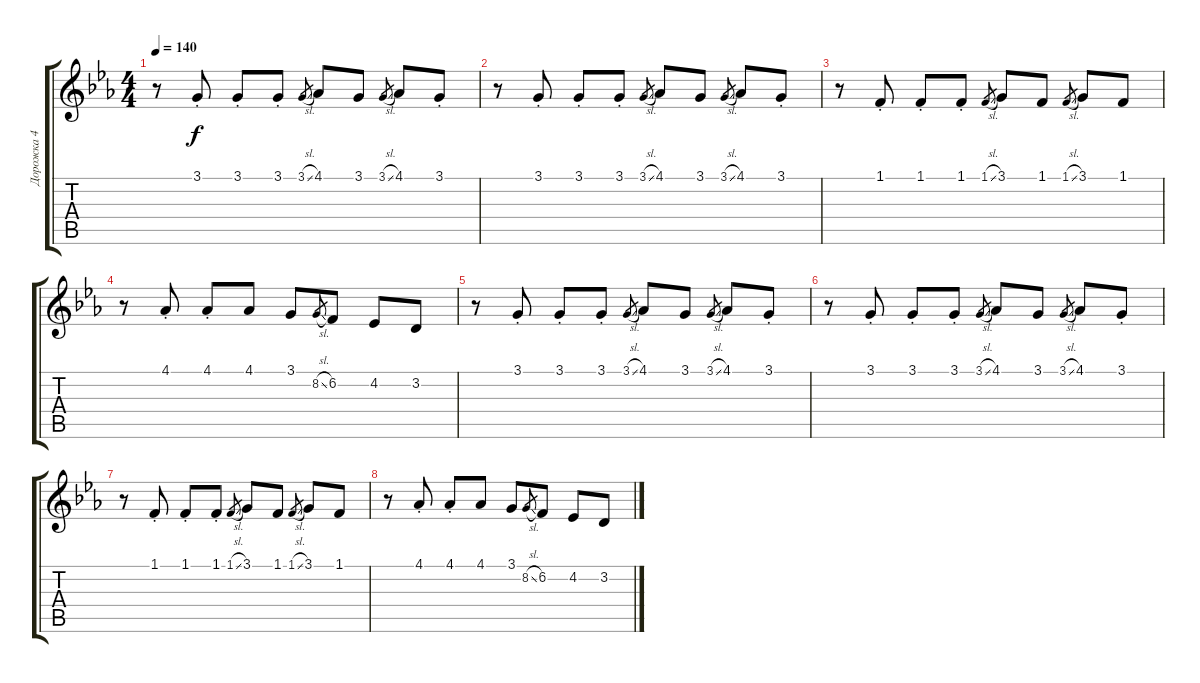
\track ("Дорожка 4" "Дорожка 4") {instrument trombone}
\staff {score tabs}
\tuning (E4 B3 G3 D3 A2 E2) {hide}
\ts (4 4)
\tempo 140
\clef g2
\ks cminor
r.8{dy f volume 14 instrument trombone} 3.1{st}.8 3.1{st}.8 3.1{st}.8 3.1{sl}.8{gr} 4.1.8 3.1.8 3.1{sl}.8{gr} 4.1.8 3.1{st}.8 |
r.8 3.1{st}.8 3.1{st}.8 3.1{st}.8 3.1{sl}.8{gr} 4.1.8 3.1.8 3.1{sl}.8{gr} 4.1.8 3.1{st}.8 |
r.8 1.1{st}.8 1.1{st}.8 1.1{st}.8 1.1{sl}.8{gr} 3.1.8 1.1.8 1.1{sl}.8{gr} 3.1.8 1.1.8 |
r.8 4.1{st}.8 4.1{st}.8 4.1.8 3.1.8 8.2{sl}.8{gr} 6.2.8 4.2.8 3.2.8 |
r.8 3.1{st}.8 3.1{st}.8 3.1{st}.8 3.1{sl}.8{gr} 4.1.8 3.1.8 3.1{sl}.8{gr} 4.1.8 3.1{st}.8 |
r.8 3.1{st}.8 3.1{st}.8 3.1{st}.8 3.1{sl}.8{gr} 4.1.8 3.1.8 3.1{sl}.8{gr} 4.1.8 3.1{st}.8 |
r.8 1.1{st}.8 1.1{st}.8 1.1{st}.8 1.1{sl}.8{gr} 3.1.8 1.1.8 1.1{sl}.8{gr} 3.1.8 1.1.8 |
r.8 4.1{st}.8 4.1{st}.8 4.1.8 3.1.8 8.2{sl}.8{gr} 6.2.8 4.2.8 3.2.8
